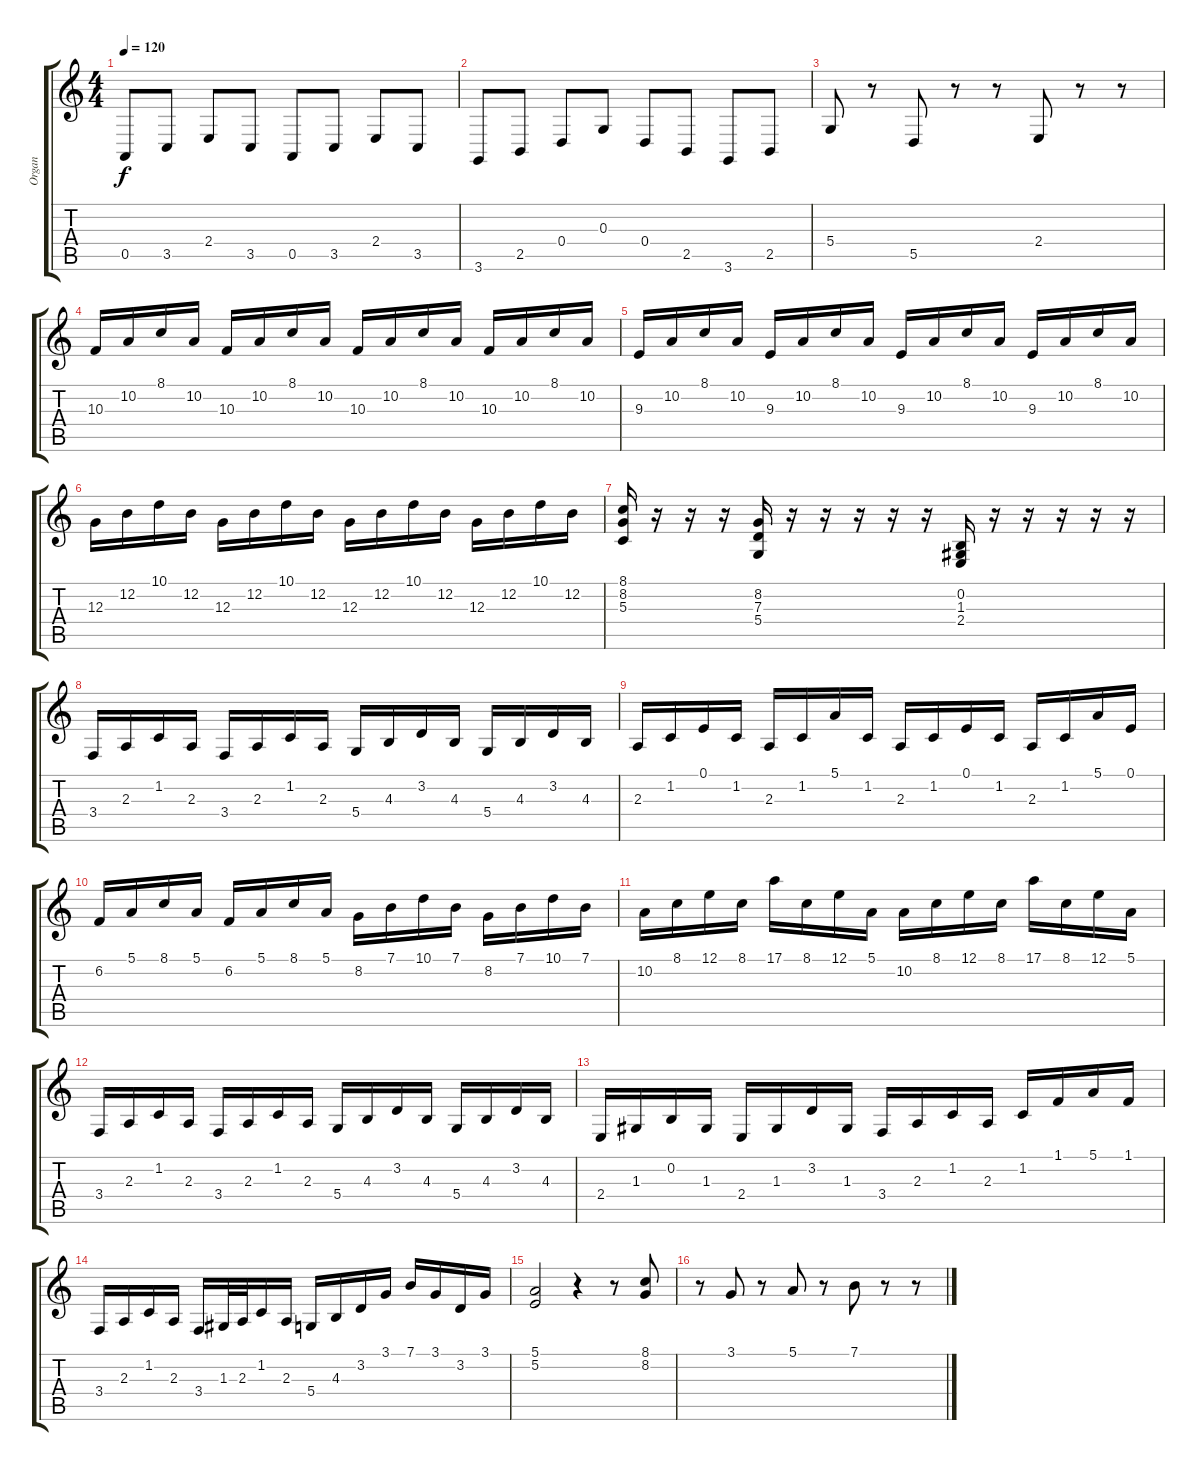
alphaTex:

\track ("Organ" "Organ") {instrument drawbarorgan}
\staff {score tabs}
\tuning (E4 B3 G3 D3 A2 E2) {hide}
\ts (4 4)
\tempo 120
\clef g2
\ks c
0.5.8{dy f} 3.5.8 2.4.8 3.5.8 0.5.8 3.5.8 2.4.8 3.5.8 |
3.6.8 2.5.8 0.4.8 0.3.8 0.4.8 2.5.8 3.6.8 2.5.8 |
5.4.8 r.8 5.5.8 r.8 r.8 2.4.8 r.8 r.8 |
10.3.16 10.2.16 8.1.16 10.2.16 10.3.16 10.2.16 8.1.16 10.2.16 10.3.16 10.2.16 8.1.16 10.2.16 10.3.16 10.2.16 8.1.16 10.2.16 |
9.3.16 10.2.16 8.1.16 10.2.16 9.3.16 10.2.16 8.1.16 10.2.16 9.3.16 10.2.16 8.1.16 10.2.16 9.3.16 10.2.16 8.1.16 10.2.16 |
12.3.16 12.2.16 10.1.16 12.2.16 12.3.16 12.2.16 10.1.16 12.2.16 12.3.16 12.2.16 10.1.16 12.2.16 12.3.16 12.2.16 10.1.16 12.2.16 |
(8.1 8.2 5.3).16 r.16 r.16 r.16 (8.2 7.3 5.4).16 r.16 r.16 r.16 r.16 r.16 (0.2 1.3 2.4).16 r.16 r.16 r.16 r.16 r.16 |
3.4.16 2.3.16 1.2.16 2.3.16 3.4.16 2.3.16 1.2.16 2.3.16 5.4.16 4.3.16 3.2.16 4.3.16 5.4.16 4.3.16 3.2.16 4.3.16 |
2.3.16 1.2.16 0.1.16 1.2.16 2.3.16 1.2.16 5.1.16 1.2.16 2.3.16 1.2.16 0.1.16 1.2.16 2.3.16 1.2.16 5.1.16 0.1.16 |
6.2.16 5.1.16 8.1.16 5.1.16 6.2.16 5.1.16 8.1.16 5.1.16 8.2.16 7.1.16 10.1.16 7.1.16 8.2.16 7.1.16 10.1.16 7.1.16 |
10.2.16 8.1.16 12.1.16 8.1.16 17.1.16 8.1.16 12.1.16 5.1.16 10.2.16 8.1.16 12.1.16 8.1.16 17.1.16 8.1.16 12.1.16 5.1.16 |
3.4.16 2.3.16 1.2.16 2.3.16 3.4.16 2.3.16 1.2.16 2.3.16 5.4.16 4.3.16 3.2.16 4.3.16 5.4.16 4.3.16 3.2.16 4.3.16 |
2.4.16 1.3.16 0.2.16 1.3.16 2.4.16 1.3.16 3.2.16 1.3.16 3.4.16 2.3.16 1.2.16 2.3.16 1.2.16 1.1.16 5.1.16 1.1.16 |
3.4.16 2.3.16 1.2.16 2.3.16 3.4.16 1.3.32 2.3.32 1.2.16 2.3.16 5.4.16 4.3.16 3.2.16 3.1.16 7.1.16 3.1.16 3.2.16 3.1.16 |
(5.1 5.2).2 r.4 r.8 (8.1 8.2).8 |
r.8 3.1.8 r.8 5.1.8 r.8 7.1.8 r.8 r.8
